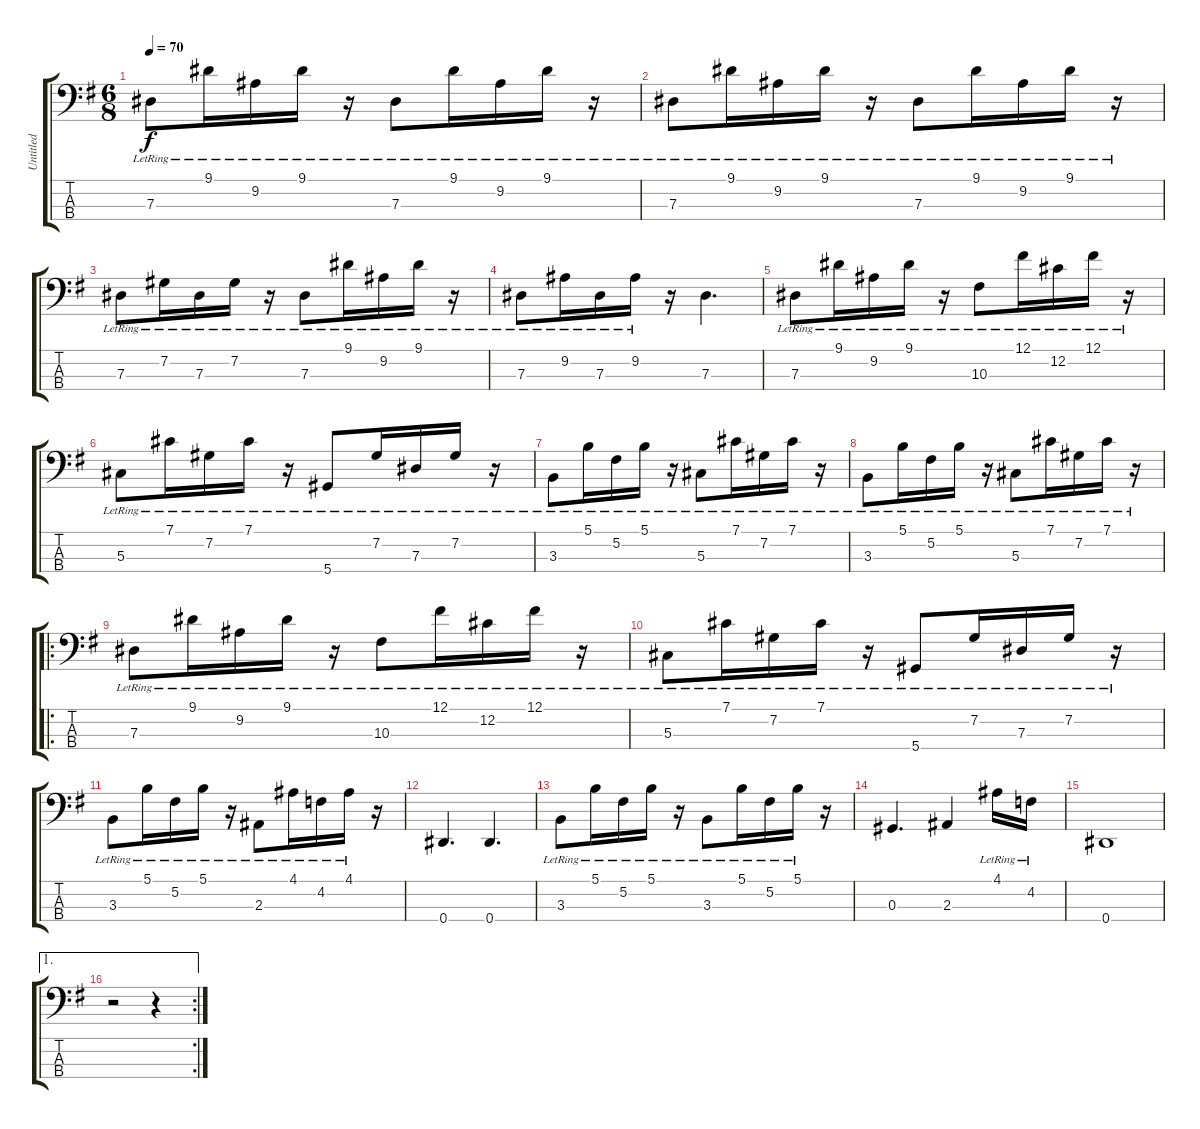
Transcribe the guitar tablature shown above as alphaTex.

\track ("Untitled" "Untitled") {instrument electricbassfinger}
\staff {score tabs}
\tuning (Gb2 Db2 Ab1 Eb1) {hide}
\ts (6 8)
\tempo 70
\clef f4
\ks g
7.3{lr}.8{dy f instrument electricbassfinger} 9.1{lr}.16 9.2{lr}.16 9.1{lr}.16 r.16 7.3{lr}.8 9.1{lr}.16 9.2{lr}.16 9.1{lr}.16 r.16 |
7.3{lr}.8 9.1{lr}.16 9.2{lr}.16 9.1{lr}.16 r.16 7.3{lr}.8 9.1{lr}.16 9.2{lr}.16 9.1{lr}.16 r.16 |
7.3{lr}.8 7.2{lr}.16 7.3{lr}.16 7.2{lr}.16 r.16 7.3{lr}.8 9.1{lr}.16 9.2{lr}.16 9.1{lr}.16 r.16 |
7.3{lr}.8 9.2{lr}.16 7.3{lr}.16 9.2{lr}.16 r.16 7.3.4{d} |
7.3{lr}.8 9.1{lr}.16 9.2{lr}.16 9.1{lr}.16 r.16 10.3{lr}.8 12.1{lr}.16 12.2{lr}.16 12.1{lr}.16 r.16 |
5.3{lr}.8 7.1{lr}.16 7.2{lr}.16 7.1{lr}.16 r.16 5.4{lr}.8 7.2{lr}.16 7.3{lr}.16 7.2{lr}.16 r.16 |
3.3{lr}.8 5.1{lr}.16 5.2{lr}.16 5.1{lr}.16 r.16 5.3{lr}.8 7.1{lr}.16 7.2{lr}.16 7.1{lr}.16 r.16 |
3.3{lr}.8 5.1{lr}.16 5.2{lr}.16 5.1{lr}.16 r.16 5.3{lr}.8 7.1{lr}.16 7.2{lr}.16 7.1{lr}.16 r.16 |
\ro
7.3{lr}.8 9.1{lr}.16 9.2{lr}.16 9.1{lr}.16 r.16 10.3{lr}.8 12.1{lr}.16 12.2{lr}.16 12.1{lr}.16 r.16 |
5.3{lr}.8 7.1{lr}.16 7.2{lr}.16 7.1{lr}.16 r.16 5.4{lr}.8 7.2{lr}.16 7.3{lr}.16 7.2{lr}.16 r.16 |
3.3{lr}.8 5.1{lr}.16 5.2{lr}.16 5.1{lr}.16 r.16 2.3{lr}.8 4.1{lr}.16 4.2{lr}.16 4.1{lr}.16 r.16 |
0.4.4{d} 0.4.4{d} |
3.3{lr}.8 5.1{lr}.16 5.2{lr}.16 5.1{lr}.16 r.16 3.3{lr}.8 5.1{lr}.16 5.2{lr}.16 5.1{lr}.16 r.16 |
0.3.4{d} 2.3.4 4.1{lr}.16 4.2{lr}.16 |
0.4.1 |
\ae 1
\rc 2
r.2 r.4
